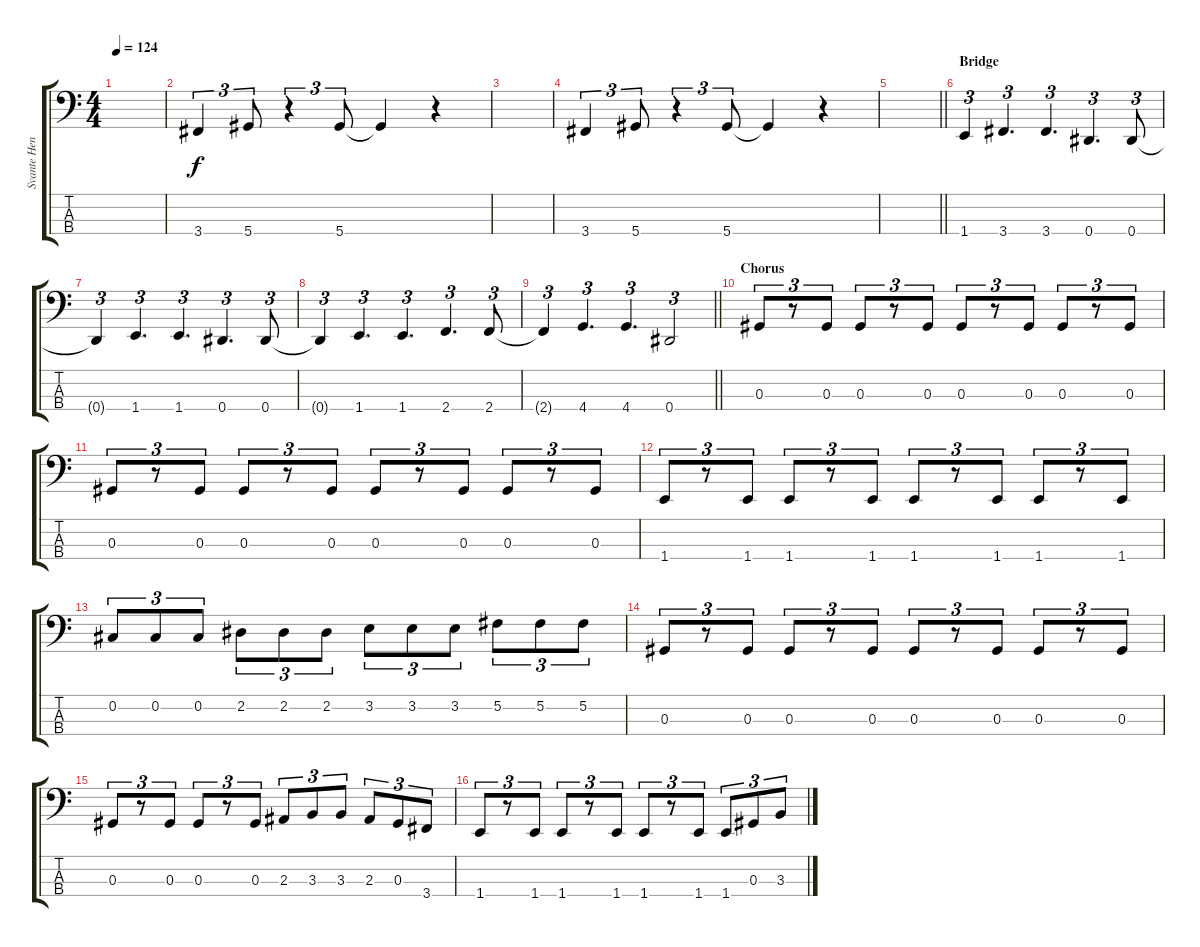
\track ("Svante Henrysson" "Svante Hen") {instrument electricbassfinger}
\staff {score tabs}
\tuning (Gb2 Db2 Ab1 Eb1) {hide}
\ts (4 4)
\tempo 124
\clef f4
\ks c
|
3.4.4{tu (3 2)} 5.4.8{tu (3 2)} r.4{tu (3 2)} 5.4.8{tu (3 2)} 5.4{t}.4 r.4 |
|
3.4.4{tu (3 2)} 5.4.8{tu (3 2)} r.4{tu (3 2)} 5.4.8{tu (3 2)} 5.4{t}.4 r.4 |
\barLineRight lightlight
|
\section ("" "Bridge")
1.4.4{tu (3 2)} 3.4.4{d tu (3 2)} 3.4.4{d tu (3 2)} 0.4.4{d tu (3 2)} 0.4.8{tu (3 2)} |
0.4{t}.4{tu (3 2)} 1.4.4{d tu (3 2)} 1.4.4{d tu (3 2)} 0.4.4{d tu (3 2)} 0.4.8{tu (3 2)} |
0.4{t}.4{tu (3 2)} 1.4.4{d tu (3 2)} 1.4.4{d tu (3 2)} 2.4.4{d tu (3 2)} 2.4.8{tu (3 2)} |
\barLineRight lightlight
2.4{t}.4{tu (3 2)} 4.4.4{d tu (3 2)} 4.4.4{d tu (3 2)} 0.4.2{tu (3 2)} |
\section ("" "Chorus")
0.3.8{tu (3 2)} r.8{tu (3 2)} 0.3.8{tu (3 2)} 0.3.8{tu (3 2)} r.8{tu (3 2)} 0.3.8{tu (3 2)} 0.3.8{tu (3 2)} r.8{tu (3 2)} 0.3.8{tu (3 2)} 0.3.8{tu (3 2)} r.8{tu (3 2)} 0.3.8{tu (3 2)} |
0.3.8{tu (3 2)} r.8{tu (3 2)} 0.3.8{tu (3 2)} 0.3.8{tu (3 2)} r.8{tu (3 2)} 0.3.8{tu (3 2)} 0.3.8{tu (3 2)} r.8{tu (3 2)} 0.3.8{tu (3 2)} 0.3.8{tu (3 2)} r.8{tu (3 2)} 0.3.8{tu (3 2)} |
1.4.8{tu (3 2)} r.8{tu (3 2)} 1.4.8{tu (3 2)} 1.4.8{tu (3 2)} r.8{tu (3 2)} 1.4.8{tu (3 2)} 1.4.8{tu (3 2)} r.8{tu (3 2)} 1.4.8{tu (3 2)} 1.4.8{tu (3 2)} r.8{tu (3 2)} 1.4.8{tu (3 2)} |
0.2.8{tu (3 2)} 0.2.8{tu (3 2)} 0.2.8{tu (3 2)} 2.2.8{tu (3 2)} 2.2.8{tu (3 2)} 2.2.8{tu (3 2)} 3.2.8{tu (3 2)} 3.2.8{tu (3 2)} 3.2.8{tu (3 2)} 5.2.8{tu (3 2)} 5.2.8{tu (3 2)} 5.2.8{tu (3 2)} |
0.3.8{tu (3 2)} r.8{tu (3 2)} 0.3.8{tu (3 2)} 0.3.8{tu (3 2)} r.8{tu (3 2)} 0.3.8{tu (3 2)} 0.3.8{tu (3 2)} r.8{tu (3 2)} 0.3.8{tu (3 2)} 0.3.8{tu (3 2)} r.8{tu (3 2)} 0.3.8{tu (3 2)} |
0.3.8{tu (3 2)} r.8{tu (3 2)} 0.3.8{tu (3 2)} 0.3.8{tu (3 2)} r.8{tu (3 2)} 0.3.8{tu (3 2)} 2.3.8{tu (3 2)} 3.3.8{tu (3 2)} 3.3.8{tu (3 2)} 2.3.8{tu (3 2)} 0.3.8{tu (3 2)} 3.4.8{tu (3 2)} |
1.4.8{tu (3 2)} r.8{tu (3 2)} 1.4.8{tu (3 2)} 1.4.8{tu (3 2)} r.8{tu (3 2)} 1.4.8{tu (3 2)} 1.4.8{tu (3 2)} r.8{tu (3 2)} 1.4.8{tu (3 2)} 1.4.8{tu (3 2)} 0.3.8{tu (3 2)} 3.3.8{tu (3 2)}
